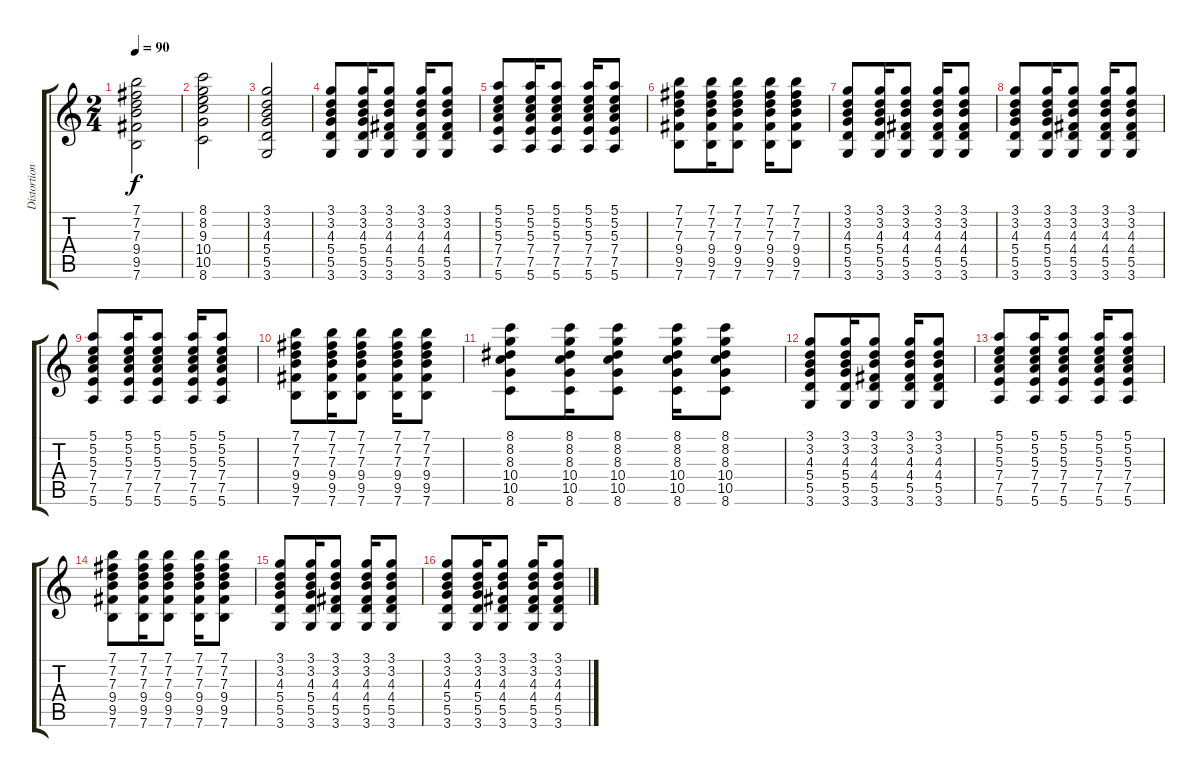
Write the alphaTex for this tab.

\track ("Distortion " "Distortion") {instrument distortionguitar}
\staff {score tabs}
\tuning (E4 B3 G3 D3 A2 E2) {hide}
\ts (2 4)
\tempo 90
\clef g2
\ks c
(7.1 7.2 7.3 9.4 9.5 7.6).2{dy f} |
(8.1 8.2 9.3 10.4 10.5 8.6).2 |
(3.1 3.2 4.3 5.4 5.5 3.6).2 |
(3.1 3.2 4.3 5.4 5.5 3.6).8 (3.1 3.2 4.3 5.4 5.5 3.6).16 (3.1 3.2 4.3 4.4 5.5 3.6).8 (3.1 3.2 4.3 4.4 5.5 3.6).16 (3.1 3.2 4.3 4.4 5.5 3.6).8 |
(5.1 5.2 5.3 7.4 7.5 5.6).8 (5.1 5.2 5.3 7.4 7.5 5.6).16 (5.1 5.2 5.3 7.4 7.5 5.6).8 (5.1 5.2 5.3 7.4 7.5 5.6).16 (5.1 5.2 5.3 7.4 7.5 5.6).8 |
(7.1 7.2 7.3 9.4 9.5 7.6).8 (7.1 7.2 7.3 9.4 9.5 7.6).16 (7.1 7.2 7.3 9.4 9.5 7.6).8 (7.1 7.2 7.3 9.4 9.5 7.6).16 (7.1 7.2 7.3 9.4 9.5 7.6).8 |
(3.1 3.2 4.3 5.4 5.5 3.6).8 (3.1 3.2 4.3 5.4 5.5 3.6).16 (3.1 3.2 4.3 4.4 5.5 3.6).8 (3.1 3.2 4.3 4.4 5.5 3.6).16 (3.1 3.2 4.3 4.4 5.5 3.6).8 |
(3.1 3.2 4.3 5.4 5.5 3.6).8 (3.1 3.2 4.3 5.4 5.5 3.6).16 (3.1 3.2 4.3 4.4 5.5 3.6).8 (3.1 3.2 4.3 4.4 5.5 3.6).16 (3.1 3.2 4.3 4.4 5.5 3.6).8 |
(5.1 5.2 5.3 7.4 7.5 5.6).8 (5.1 5.2 5.3 7.4 7.5 5.6).16 (5.1 5.2 5.3 7.4 7.5 5.6).8 (5.1 5.2 5.3 7.4 7.5 5.6).16 (5.1 5.2 5.3 7.4 7.5 5.6).8 |
(7.1 7.2 7.3 9.4 9.5 7.6).8 (7.1 7.2 7.3 9.4 9.5 7.6).16 (7.1 7.2 7.3 9.4 9.5 7.6).8 (7.1 7.2 7.3 9.4 9.5 7.6).16 (7.1 7.2 7.3 9.4 9.5 7.6).8 |
(8.1 8.2 8.3 10.4 10.5 8.6).8 (8.1 8.2 8.3 10.4 10.5 8.6).16 (8.1 8.2 8.3 10.4 10.5 8.6).8 (8.1 8.2 8.3 10.4 10.5 8.6).16 (8.1 8.2 8.3 10.4 10.5 8.6).8 |
(3.1 3.2 4.3 5.4 5.5 3.6).8 (3.1 3.2 4.3 5.4 5.5 3.6).16 (3.1 3.2 4.3 4.4 5.5 3.6).8 (3.1 3.2 4.3 4.4 5.5 3.6).16 (3.1 3.2 4.3 4.4 5.5 3.6).8 |
(5.1 5.2 5.3 7.4 7.5 5.6).8 (5.1 5.2 5.3 7.4 7.5 5.6).16 (5.1 5.2 5.3 7.4 7.5 5.6).8 (5.1 5.2 5.3 7.4 7.5 5.6).16 (5.1 5.2 5.3 7.4 7.5 5.6).8 |
(7.1 7.2 7.3 9.4 9.5 7.6).8 (7.1 7.2 7.3 9.4 9.5 7.6).16 (7.1 7.2 7.3 9.4 9.5 7.6).8 (7.1 7.2 7.3 9.4 9.5 7.6).16 (7.1 7.2 7.3 9.4 9.5 7.6).8 |
(3.1 3.2 4.3 5.4 5.5 3.6).8 (3.1 3.2 4.3 5.4 5.5 3.6).16 (3.1 3.2 4.3 4.4 5.5 3.6).8 (3.1 3.2 4.3 4.4 5.5 3.6).16 (3.1 3.2 4.3 4.4 5.5 3.6).8 |
(3.1 3.2 4.3 5.4 5.5 3.6).8 (3.1 3.2 4.3 5.4 5.5 3.6).16 (3.1 3.2 4.3 4.4 5.5 3.6).8 (3.1 3.2 4.3 4.4 5.5 3.6).16 (3.1 3.2 4.3 4.4 5.5 3.6).8
